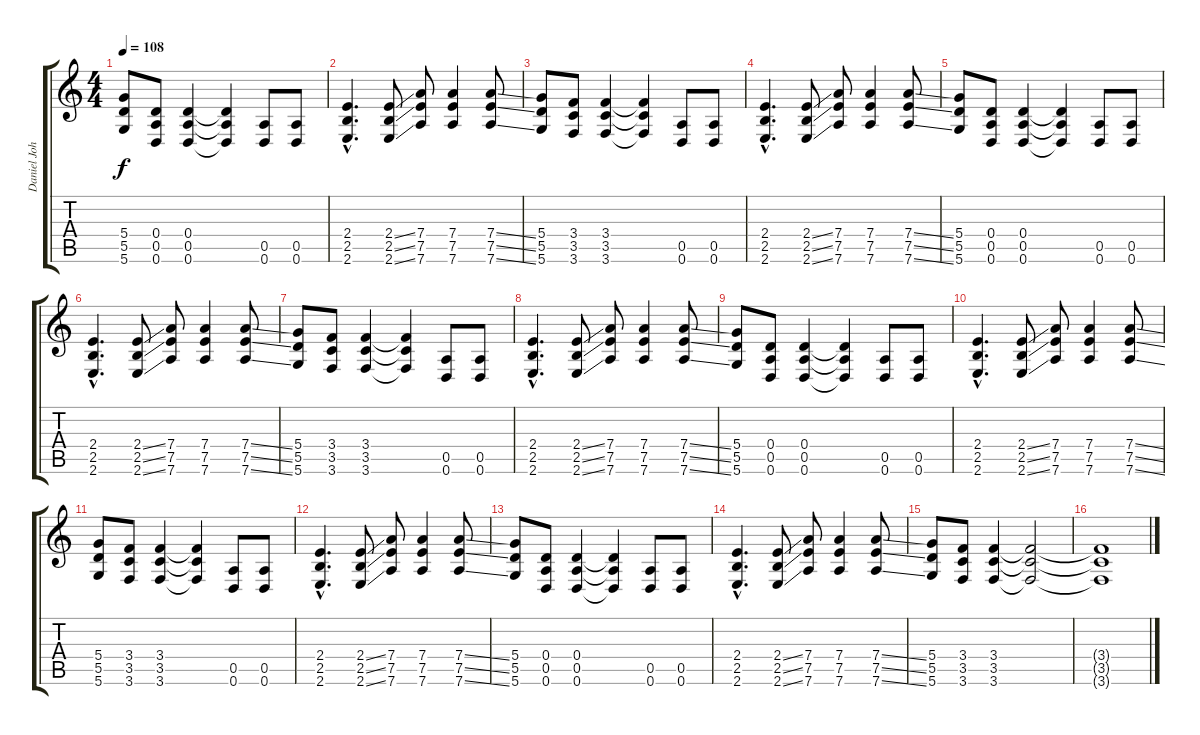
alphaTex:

\track ("Daniel Johns (Guitare 3)" "Daniel Joh") {instrument acousticguitarsteel}
\staff {score tabs}
\tuning (E4 B3 G3 D3 A2 D2) {hide}
\ts (4 4)
\tempo 108
\clef g2
\ks c
(5.4 5.5 5.6).8{dy f} (0.4 0.5 0.6).8 (0.4 0.5 0.6).4 (0.4{t} 0.5{t} 0.6{t}).4 (0.5 0.6).8 (0.5 0.6).8 |
(2.4{hac} 2.5{hac} 2.6{hac}).4{d} (2.4{ss} 2.5{ss} 2.6{ss}).8 (7.4 7.5 7.6).8 (7.4 7.5 7.6).4 (7.4{ss} 7.5{ss} 7.6{ss}).8 |
(5.4 5.5 5.6).8 (3.4 3.5 3.6).8 (3.4 3.5 3.6).4 (3.4{t} 3.5{t} 3.6{t}).4 (0.5 0.6).8 (0.5 0.6).8 |
(2.4{hac} 2.5{hac} 2.6{hac}).4{d} (2.4{ss} 2.5{ss} 2.6{ss}).8 (7.4 7.5 7.6).8 (7.4 7.5 7.6).4 (7.4{ss} 7.5{ss} 7.6{ss}).8 |
(5.4 5.5 5.6).8 (0.4 0.5 0.6).8 (0.4 0.5 0.6).4 (0.4{t} 0.5{t} 0.6{t}).4 (0.5 0.6).8 (0.5 0.6).8 |
(2.4{hac} 2.5{hac} 2.6{hac}).4{d} (2.4{ss} 2.5{ss} 2.6{ss}).8 (7.4 7.5 7.6).8 (7.4 7.5 7.6).4 (7.4{ss} 7.5{ss} 7.6{ss}).8 |
(5.4 5.5 5.6).8 (3.4 3.5 3.6).8 (3.4 3.5 3.6).4 (3.4{t} 3.5{t} 3.6{t}).4 (0.5 0.6).8 (0.5 0.6).8 |
(2.4{hac} 2.5{hac} 2.6{hac}).4{d} (2.4{ss} 2.5{ss} 2.6{ss}).8 (7.4 7.5 7.6).8 (7.4 7.5 7.6).4 (7.4{ss} 7.5{ss} 7.6{ss}).8 |
(5.4 5.5 5.6).8 (0.4 0.5 0.6).8 (0.4 0.5 0.6).4 (0.4{t} 0.5{t} 0.6{t}).4 (0.5 0.6).8 (0.5 0.6).8 |
(2.4{hac} 2.5{hac} 2.6{hac}).4{d} (2.4{ss} 2.5{ss} 2.6{ss}).8 (7.4 7.5 7.6).8 (7.4 7.5 7.6).4 (7.4{ss} 7.5{ss} 7.6{ss}).8 |
(5.4 5.5 5.6).8 (3.4 3.5 3.6).8 (3.4 3.5 3.6).4 (3.4{t} 3.5{t} 3.6{t}).4 (0.5 0.6).8 (0.5 0.6).8 |
(2.4{hac} 2.5{hac} 2.6{hac}).4{d} (2.4{ss} 2.5{ss} 2.6{ss}).8 (7.4 7.5 7.6).8 (7.4 7.5 7.6).4 (7.4{ss} 7.5{ss} 7.6{ss}).8 |
(5.4 5.5 5.6).8 (0.4 0.5 0.6).8 (0.4 0.5 0.6).4 (0.4{t} 0.5{t} 0.6{t}).4 (0.5 0.6).8 (0.5 0.6).8 |
(2.4{hac} 2.5{hac} 2.6{hac}).4{d} (2.4{ss} 2.5{ss} 2.6{ss}).8 (7.4 7.5 7.6).8 (7.4 7.5 7.6).4 (7.4{ss} 7.5{ss} 7.6{ss}).8 |
(5.4 5.5 5.6).8 (3.4 3.5 3.6).8 (3.4 3.5 3.6).4 (3.4{t} 3.5{t} 3.6{t}).2 |
(3.4{t} 3.5{t} 3.6{t}).1
